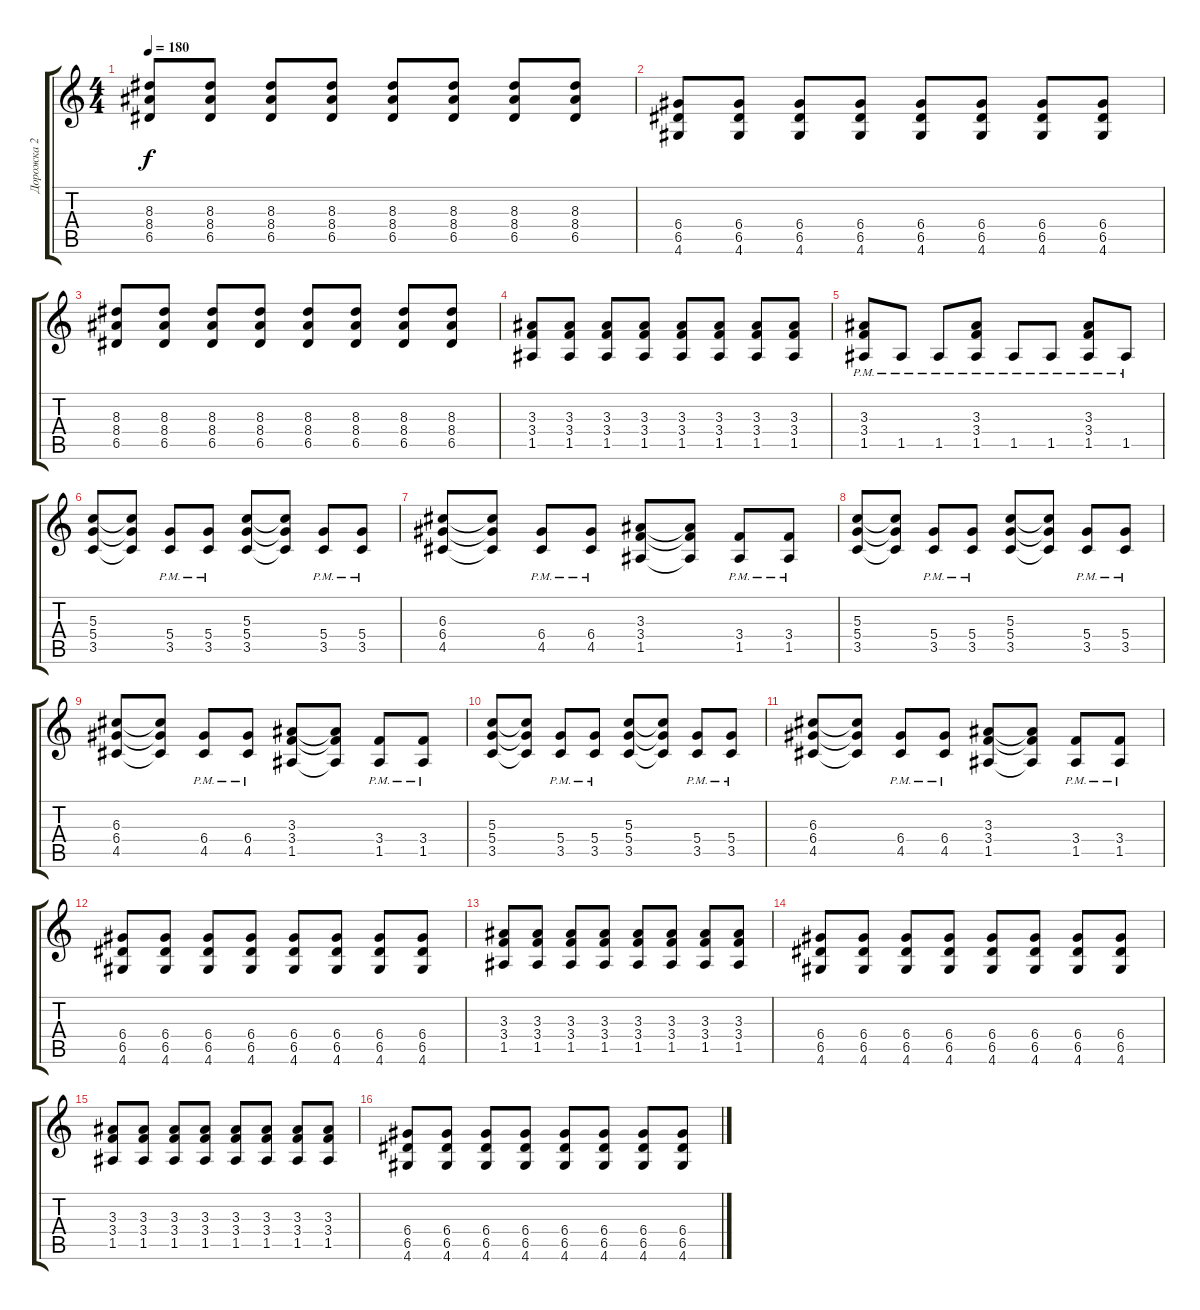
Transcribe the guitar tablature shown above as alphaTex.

\track ("Дорожка 2" "Дорожка 2") {instrument distortionguitar}
\staff {score tabs}
\tuning (E4 B3 G3 D3 A2 E2) {hide}
\ts (4 4)
\tempo 180
\clef g2
\ks c
(8.3 8.4 6.5).8{dy f} (8.3 8.4 6.5).8 (8.3 8.4 6.5).8 (8.3 8.4 6.5).8 (8.3 8.4 6.5).8 (8.3 8.4 6.5).8 (8.3 8.4 6.5).8 (8.3 8.4 6.5).8 |
(6.4 6.5 4.6).8 (6.4 6.5 4.6).8 (6.4 6.5 4.6).8 (6.4 6.5 4.6).8 (6.4 6.5 4.6).8 (6.4 6.5 4.6).8 (6.4 6.5 4.6).8 (6.4 6.5 4.6).8 |
(8.3 8.4 6.5).8 (8.3 8.4 6.5).8 (8.3 8.4 6.5).8 (8.3 8.4 6.5).8 (8.3 8.4 6.5).8 (8.3 8.4 6.5).8 (8.3 8.4 6.5).8 (8.3 8.4 6.5).8 |
(3.3 3.4 1.5).8 (3.3 3.4 1.5).8 (3.3 3.4 1.5).8 (3.3 3.4 1.5).8 (3.3 3.4 1.5).8 (3.3 3.4 1.5).8 (3.3 3.4 1.5).8 (3.3 3.4 1.5).8 |
(3.3 3.4 1.5{pm}).8 1.5{pm}.8 1.5{pm}.8 (3.3 3.4 1.5{pm}).8 1.5{pm}.8 1.5{pm}.8 (3.3 3.4 1.5{pm}).8 1.5{pm}.8 |
(5.3 5.4 3.5).8 (5.3{t} 5.4{t} 3.5{t}).8 (5.4{pm} 3.5{pm}).8 (5.4{pm} 3.5{pm}).8 (5.3 5.4 3.5).8 (5.3{t} 5.4{t} 3.5{t}).8 (5.4{pm} 3.5{pm}).8 (5.4{pm} 3.5{pm}).8 |
(6.3 6.4 4.5).8 (6.3{t} 6.4{t} 4.5{t}).8 (6.4{pm} 4.5{pm}).8 (6.4{pm} 4.5{pm}).8 (3.3 3.4 1.5).8 (3.3{t} 3.4{t} 1.5{t}).8 (3.4{pm} 1.5{pm}).8 (3.4{pm} 1.5{pm}).8 |
(5.3 5.4 3.5).8 (5.3{t} 5.4{t} 3.5{t}).8 (5.4{pm} 3.5{pm}).8 (5.4{pm} 3.5{pm}).8 (5.3 5.4 3.5).8 (5.3{t} 5.4{t} 3.5{t}).8 (5.4{pm} 3.5{pm}).8 (5.4{pm} 3.5{pm}).8 |
(6.3 6.4 4.5).8 (6.3{t} 6.4{t} 4.5{t}).8 (6.4{pm} 4.5{pm}).8 (6.4{pm} 4.5{pm}).8 (3.3 3.4 1.5).8 (3.3{t} 3.4{t} 1.5{t}).8 (3.4{pm} 1.5{pm}).8 (3.4{pm} 1.5{pm}).8 |
(5.3 5.4 3.5).8 (5.3{t} 5.4{t} 3.5{t}).8 (5.4{pm} 3.5{pm}).8 (5.4{pm} 3.5{pm}).8 (5.3 5.4 3.5).8 (5.3{t} 5.4{t} 3.5{t}).8 (5.4{pm} 3.5{pm}).8 (5.4{pm} 3.5{pm}).8 |
(6.3 6.4 4.5).8 (6.3{t} 6.4{t} 4.5{t}).8 (6.4{pm} 4.5{pm}).8 (6.4{pm} 4.5{pm}).8 (3.3 3.4 1.5).8 (3.3{t} 3.4{t} 1.5{t}).8 (3.4{pm} 1.5{pm}).8 (3.4{pm} 1.5{pm}).8 |
(6.4 6.5 4.6).8 (6.4 6.5 4.6).8 (6.4 6.5 4.6).8 (6.4 6.5 4.6).8 (6.4 6.5 4.6).8 (6.4 6.5 4.6).8 (6.4 6.5 4.6).8 (6.4 6.5 4.6).8 |
(3.3 3.4 1.5).8 (3.3 3.4 1.5).8 (3.3 3.4 1.5).8 (3.3 3.4 1.5).8 (3.3 3.4 1.5).8 (3.3 3.4 1.5).8 (3.3 3.4 1.5).8 (3.3 3.4 1.5).8 |
(6.4 6.5 4.6).8 (6.4 6.5 4.6).8 (6.4 6.5 4.6).8 (6.4 6.5 4.6).8 (6.4 6.5 4.6).8 (6.4 6.5 4.6).8 (6.4 6.5 4.6).8 (6.4 6.5 4.6).8 |
(3.3 3.4 1.5).8 (3.3 3.4 1.5).8 (3.3 3.4 1.5).8 (3.3 3.4 1.5).8 (3.3 3.4 1.5).8 (3.3 3.4 1.5).8 (3.3 3.4 1.5).8 (3.3 3.4 1.5).8 |
(6.4 6.5 4.6).8 (6.4 6.5 4.6).8 (6.4 6.5 4.6).8 (6.4 6.5 4.6).8 (6.4 6.5 4.6).8 (6.4 6.5 4.6).8 (6.4 6.5 4.6).8 (6.4 6.5 4.6).8
